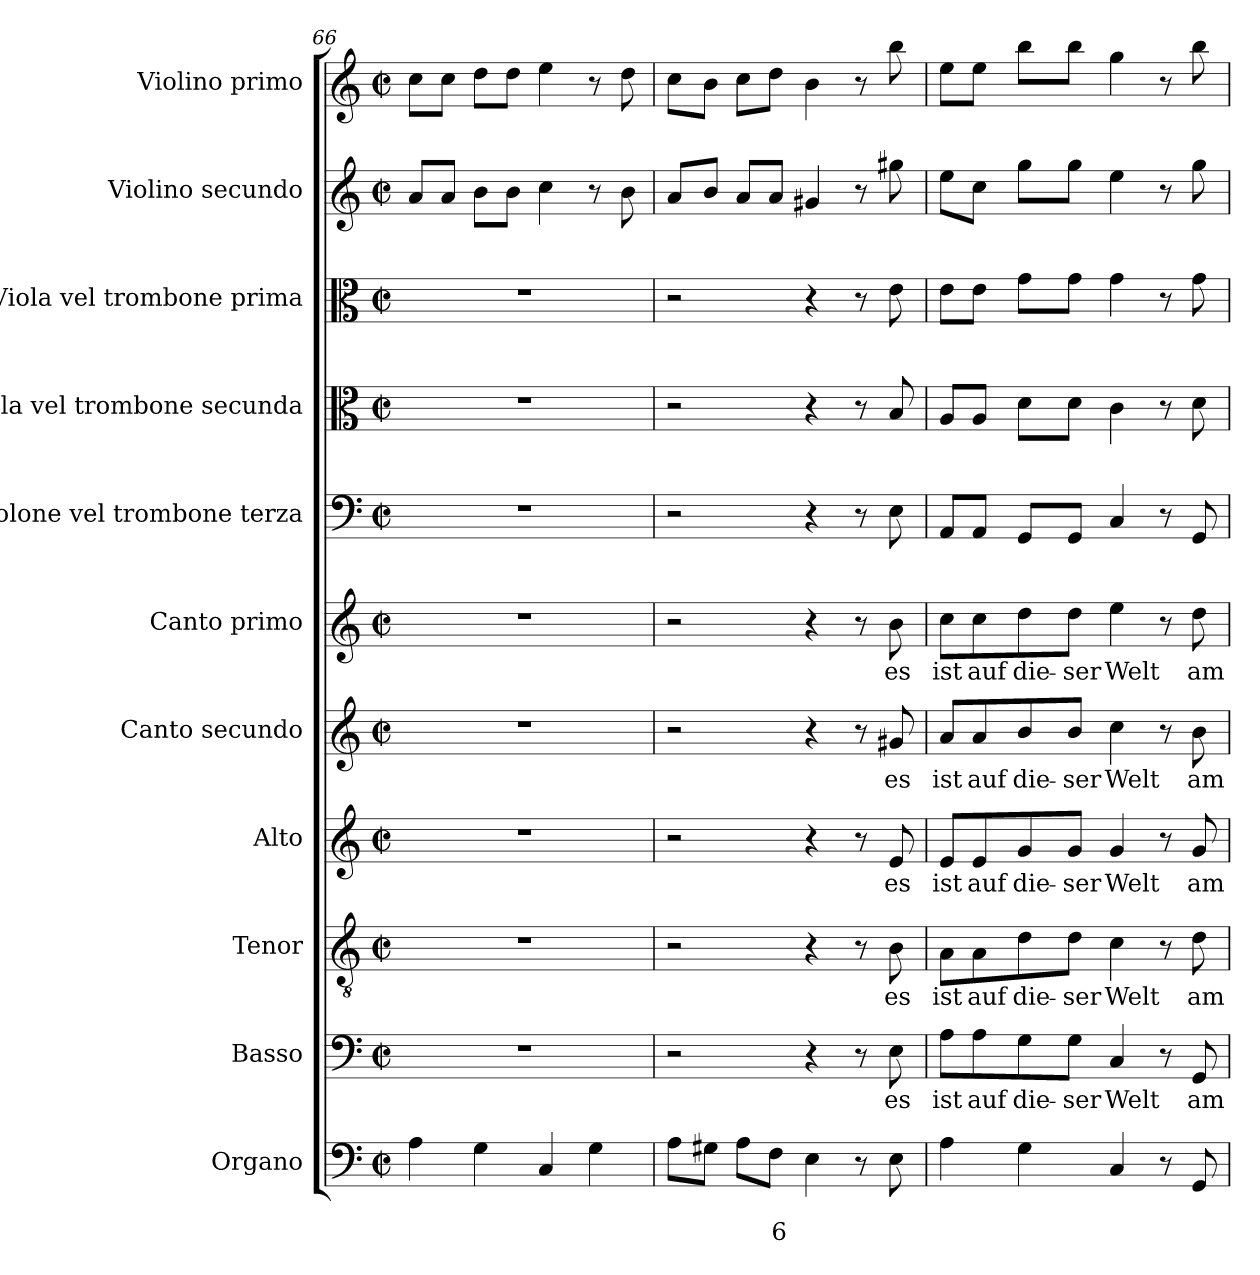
**kern	**text	**text	**kern	**text	**kern	**text	**kern	**text	**kern	**text	**kern	**text	**kern	**kern	**kern	**kern	**kern
*part11	*part11	*part11	*part10	*part10	*part9	*part9	*part8	*part8	*part7	*part7	*part6	*part6	*part5	*part4	*part3	*part2	*part1
*staff11	*staff11	*staff11	*staff10	*staff10	*staff9	*staff9	*staff8	*staff8	*staff7	*staff7	*staff6	*staff6	*staff5	*staff4	*staff3	*staff2	*staff1
*I"Organo	*	*	*I"Basso	*	*I"Tenor	*	*I"Alto	*	*I"Canto secundo	*	*I"Canto primo	*	*I"Violone vel trombone  terza	*I"Viola vel trombone secunda	*I"Viola vel trombone prima	*I"Violino secundo	*I"Violino primo
*	*	*	*I'B	*	*I'T	*	*I'A	*	*I'C2	*	*I'C1	*	*I'Vn	*I'Va2	*I'Va1	*I'Vi2	*I'Vi1
*clefF4	*	*	*clefF4	*	*clefGv2	*	*clefG2	*	*clefG2	*	*clefG2	*	*clefF4	*clefC3	*clefC3	*clefG2	*clefG2
*k[]	*	*	*k[]	*	*k[]	*	*k[]	*	*k[]	*	*k[]	*	*k[]	*k[]	*k[]	*k[]	*k[]
*C:	*	*	*C:	*	*C:	*	*C:	*	*C:	*	*C:	*	*C:	*C:	*C:	*C:	*C:
*M2/2	*	*	*M2/2	*	*M2/2	*	*M2/2	*	*M2/2	*	*M2/2	*	*M2/2	*M2/2	*M2/2	*M2/2	*M2/2
*met(c|)	*	*	*met(c|)	*	*met(c|)	*	*met(c|)	*	*met(c|)	*	*met(c|)	*	*met(c|)	*met(c|)	*met(c|)	*met(c|)	*met(c|)
=66	=66	=66	=66	=66	=66	=66	=66	=66	=66	=66	=66	=66	=66	=66	=66	=66	=66
4A\	.	.	1r	.	1r	.	1r	.	1r	.	1r	.	1r	1r	1r	8a/L	8cc\L
.	.	.	.	.	.	.	.	.	.	.	.	.	.	.	.	8a/J	8cc\J
4G\	.	.	.	.	.	.	.	.	.	.	.	.	.	.	.	8b\L	8dd\L
.	.	.	.	.	.	.	.	.	.	.	.	.	.	.	.	8b\J	8dd\J
4C/	.	.	.	.	.	.	.	.	.	.	.	.	.	.	.	4cc\	4ee\
4G\	.	.	.	.	.	.	.	.	.	.	.	.	.	.	.	8r	8r
.	.	.	.	.	.	.	.	.	.	.	.	.	.	.	.	8b\	8dd\
=67	=67	=67	=67	=67	=67	=67	=67	=67	=67	=67	=67	=67	=67	=67	=67	=67	=67
8A\L	.	.	2r	.	2r	.	2r	.	2r	.	2r	.	2r	2r	2r	8a/L	8cc\L
8G#X\J	.	.	.	.	.	.	.	.	.	.	.	.	.	.	.	8b/J	8b\J
8A\L	.	.	.	.	.	.	.	.	.	.	.	.	.	.	.	8a/L	8cc\L
!	!	!LO:LY:b	!	!	!	!	!	!	!	!	!	!	!	!	!	!	!
8F\J	.	6	.	.	.	.	.	.	.	.	.	.	.	.	.	8a/J	8dd\J
4E\	.	.	4r	.	4r	.	4r	.	4r	.	4r	.	4r	4r	4r	4g#X/	4b\
8r	.	.	8r	.	8r	.	8r	.	8r	.	8r	.	8r	8r	8r	8r	8r
!	!	!	!	!LO:LY:b	!	!	!	!	!	!	!	!	!	!	!	!	!
!	!	!	!	!	!	!LO:LY:b	!	!	!	!	!	!	!	!	!	!	!
!	!	!	!	!	!	!	!	!LO:LY:b	!	!	!	!	!	!	!	!	!
!	!	!	!	!	!	!	!	!	!	!LO:LY:b	!	!	!	!	!	!	!
!	!	!	!	!	!	!	!	!	!	!	!	!LO:LY:b	!	!	!	!	!
8E\	.	.	8E\	es	8B\	es	8e/	es	8g#X/	es	8b\	es	8E\	8B/	8e\	8gg#X\	8bb\
!!LO:LB:g=z
=68	=68	=68	=68	=68	=68	=68	=68	=68	=68	=68	=68	=68	=68	=68	=68	=68	=68
!	!	!	!	!LO:LY:b	!	!	!	!	!	!	!	!	!	!	!	!	!
!	!	!	!	!	!	!LO:LY:b	!	!	!	!	!	!	!	!	!	!	!
!	!	!	!	!	!	!	!	!LO:LY:b	!	!	!	!	!	!	!	!	!
!	!	!	!	!	!	!	!	!	!	!LO:LY:b	!	!	!	!	!	!	!
!	!	!	!	!	!	!	!	!	!	!	!	!LO:LY:b	!	!	!	!	!
4A\	.	.	8A\L	ist	8A\L	ist	8e/L	ist	8a/L	ist	8cc\L	ist	8AA/L	8A/L	8e\L	8ee\L	8ee\L
!	!	!	!	!LO:LY:b	!	!	!	!	!	!	!	!	!	!	!	!	!
!	!	!	!	!	!	!LO:LY:b	!	!	!	!	!	!	!	!	!	!	!
!	!	!	!	!	!	!	!	!LO:LY:b	!	!	!	!	!	!	!	!	!
!	!	!	!	!	!	!	!	!	!	!LO:LY:b	!	!	!	!	!	!	!
!	!	!	!	!	!	!	!	!	!	!	!	!LO:LY:b	!	!	!	!	!
.	.	.	8A\	auf	8A\	auf	8e/	auf	8a/	auf	8cc\	auf	8AA/J	8A/J	8e\J	8cc\J	8ee\J
!	!	!	!	!LO:LY:b	!	!	!	!	!	!	!	!	!	!	!	!	!
!	!	!	!	!	!	!LO:LY:b	!	!	!	!	!	!	!	!	!	!	!
!	!	!	!	!	!	!	!	!LO:LY:b	!	!	!	!	!	!	!	!	!
!	!	!	!	!	!	!	!	!	!	!LO:LY:b	!	!	!	!	!	!	!
!	!	!	!	!	!	!	!	!	!	!	!	!LO:LY:b	!	!	!	!	!
4G\	.	.	8G\	die-	8d\	die-	8g/	die-	8b/	die-	8dd\	die-	8GG/L	8d\L	8g\L	8gg\L	8bb\L
!	!	!	!	!LO:LY:b	!	!	!	!	!	!	!	!	!	!	!	!	!
!	!	!	!	!	!	!LO:LY:b	!	!	!	!	!	!	!	!	!	!	!
!	!	!	!	!	!	!	!	!LO:LY:b	!	!	!	!	!	!	!	!	!
!	!	!	!	!	!	!	!	!	!	!LO:LY:b	!	!	!	!	!	!	!
!	!	!	!	!	!	!	!	!	!	!	!	!LO:LY:b	!	!	!	!	!
.	.	.	8G\J	-ser	8d\J	-ser	8g/J	-ser	8b/J	-ser	8dd\J	-ser	8GG/J	8d\J	8g\J	8gg\J	8bb\J
!	!	!	!	!LO:LY:b	!	!	!	!	!	!	!	!	!	!	!	!	!
!	!	!	!	!	!	!LO:LY:b	!	!	!	!	!	!	!	!	!	!	!
!	!	!	!	!	!	!	!	!LO:LY:b	!	!	!	!	!	!	!	!	!
!	!	!	!	!	!	!	!	!	!	!LO:LY:b	!	!	!	!	!	!	!
!	!	!	!	!	!	!	!	!	!	!	!	!LO:LY:b	!	!	!	!	!
4C/	.	.	4C/	Welt	4c\	Welt	4g/	Welt	4cc\	Welt	4ee\	Welt	4C/	4c\	4g\	4ee\	4gg\
8r	.	.	8r	.	8r	.	8r	.	8r	.	8r	.	8r	8r	8r	8r	8r
!	!	!	!	!LO:LY:b	!	!	!	!	!	!	!	!	!	!	!	!	!
!	!	!	!	!	!	!LO:LY:b	!	!	!	!	!	!	!	!	!	!	!
!	!	!	!	!	!	!	!	!LO:LY:b	!	!	!	!	!	!	!	!	!
!	!	!	!	!	!	!	!	!	!	!LO:LY:b	!	!	!	!	!	!	!
!	!	!	!	!	!	!	!	!	!	!	!	!LO:LY:b	!	!	!	!	!
8GG/	.	.	8GG/	am	8d\	am	8g/	am	8b\	am	8dd\	am	8GG/	8d\	8g\	8gg\	8bb\
=	=	=	=	=	=	=	=	=	=	=	=	=	=	=	=	=	=
*-	*-	*-	*-	*-	*-	*-	*-	*-	*-	*-	*-	*-	*-	*-	*-	*-	*-
